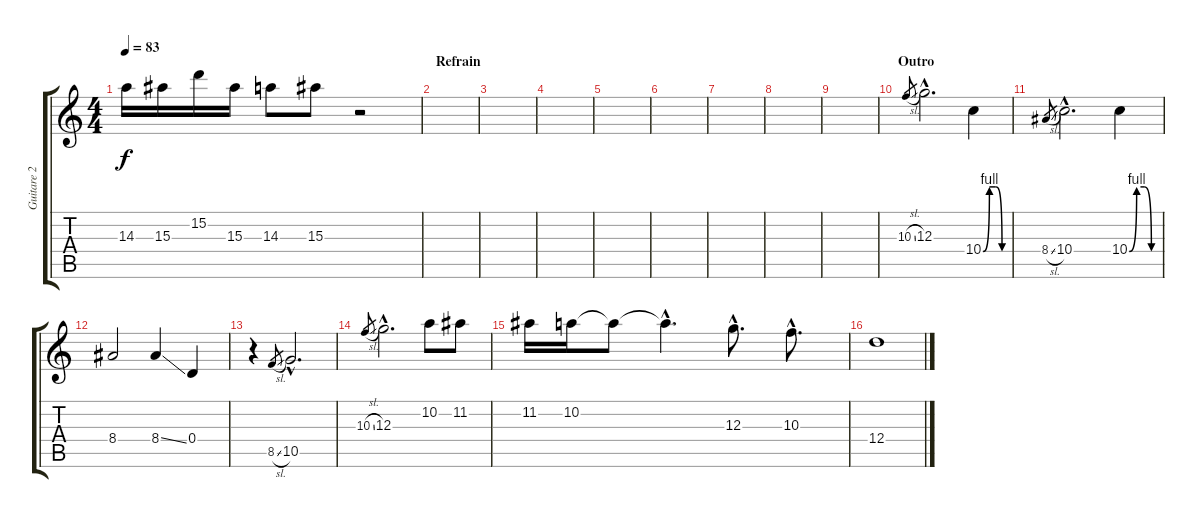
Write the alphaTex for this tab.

\track ("Guitare 2" "Guitare 2") {instrument overdrivenguitar}
\staff {score tabs}
\tuning (E4 B3 G3 D3 A2 E2) {hide}
\ts (4 4)
\tempo 83
\clef g2
\ks c
14.3.16{dy f} 15.3.16 15.2.16 15.3.16 14.3.8 15.3.8 r.2 |
\section ("" "Refrain")
|
|
|
|
|
|
|
|
\section ("" "Outro")
10.3{sl}.8{gr} 12.3{hac}.2{d} 10.4{be (custom 0 0 15 4 30 4 45 0 60 0)}.4 |
8.4{sl}.8{gr} 10.4{hac}.2{d} 10.4{be (custom 0 0 15 4 30 4 45 0 60 0)}.4 |
8.4.2 8.4{ss}.4 0.4.4 |
r.4 8.5{sl}.8{gr} 10.5{hac}.2{d} |
10.3{sl}.8{gr} 12.3{hac}.2{d} 10.2.8 11.2.8 |
11.2.16 10.2.16 10.2{t}.8 10.2{hac t}.4{d} 12.3{hac}.8{d} 10.3{hac}.8{d} |
12.4.1
